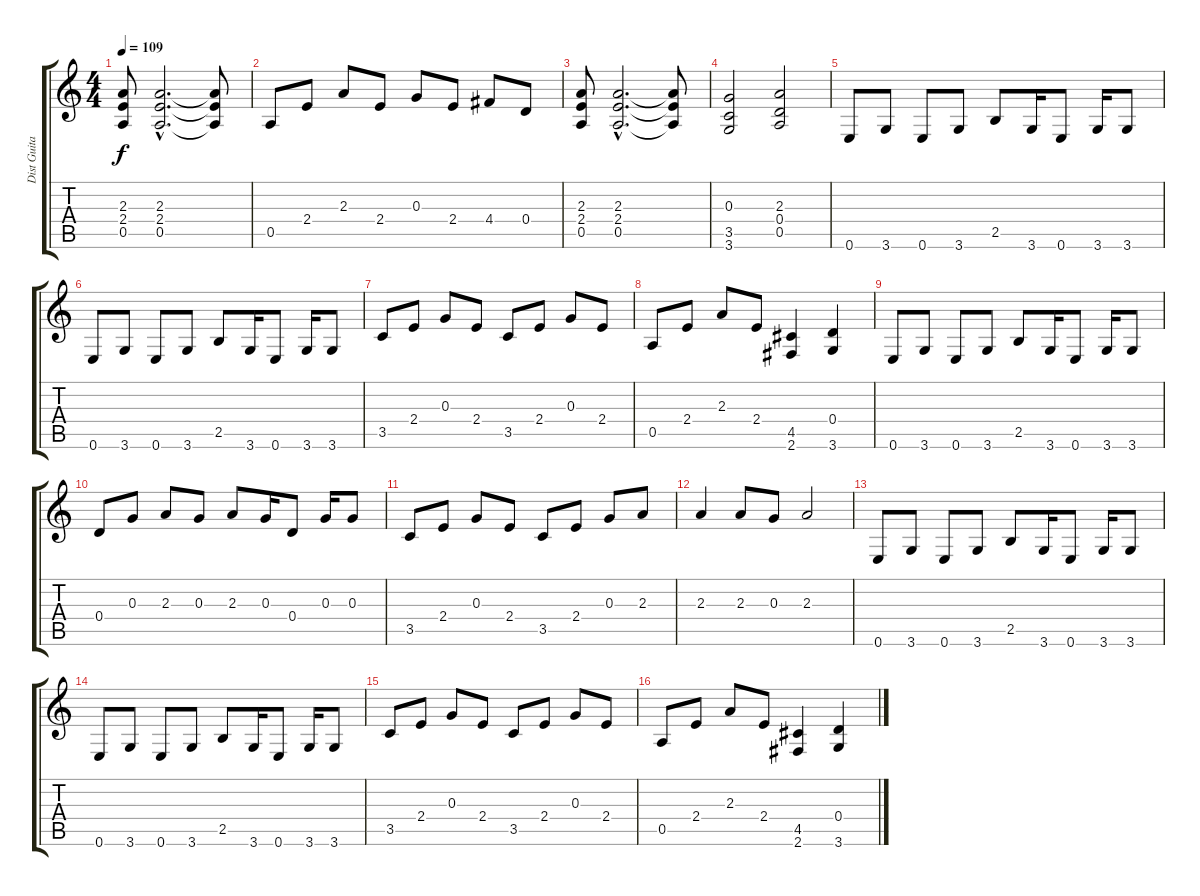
\track ("Dist Guitar 1" "Dist Guita") {instrument distortionguitar}
\staff {score tabs}
\tuning (E4 B3 G3 D3 A2 E2) {hide}
\ts (4 4)
\tempo 109
\clef g2
\ks c
(2.3 2.4 0.5).8{dy f} (2.3{hac} 2.4{hac} 0.5{hac}).2{d} (2.3{t} 2.4{t} 0.5{t}).8 |
0.5.8 2.4.8 2.3.8 2.4.8 0.3.8 2.4.8 4.4.8 0.4.8 |
(2.3 2.4 0.5).8 (2.3{hac} 2.4{hac} 0.5{hac}).2{d} (2.3{t} 2.4{t} 0.5{t}).8 |
(0.3 3.5 3.6).2 (2.3 0.4 0.5).2 |
0.6.8 3.6.8 0.6.8 3.6.8 2.5.8 3.6.16 0.6.8 3.6.16 3.6.8 |
0.6.8 3.6.8 0.6.8 3.6.8 2.5.8 3.6.16 0.6.8 3.6.16 3.6.8 |
3.5.8 2.4.8 0.3.8 2.4.8 3.5.8 2.4.8 0.3.8 2.4.8 |
0.5.8 2.4.8 2.3.8 2.4.8 (4.5 2.6).4 (0.4 3.6).4 |
0.6.8 3.6.8 0.6.8 3.6.8 2.5.8 3.6.16 0.6.8 3.6.16 3.6.8 |
0.4.8 0.3.8 2.3.8 0.3.8 2.3.8 0.3.16 0.4.8 0.3.16 0.3.8 |
3.5.8 2.4.8 0.3.8 2.4.8 3.5.8 2.4.8 0.3.8 2.3.8 |
2.3.4 2.3.8 0.3.8 2.3.2 |
0.6.8 3.6.8 0.6.8 3.6.8 2.5.8 3.6.16 0.6.8 3.6.16 3.6.8 |
0.6.8 3.6.8 0.6.8 3.6.8 2.5.8 3.6.16 0.6.8 3.6.16 3.6.8 |
3.5.8 2.4.8 0.3.8 2.4.8 3.5.8 2.4.8 0.3.8 2.4.8 |
0.5.8 2.4.8 2.3.8 2.4.8 (4.5 2.6).4 (0.4 3.6).4
